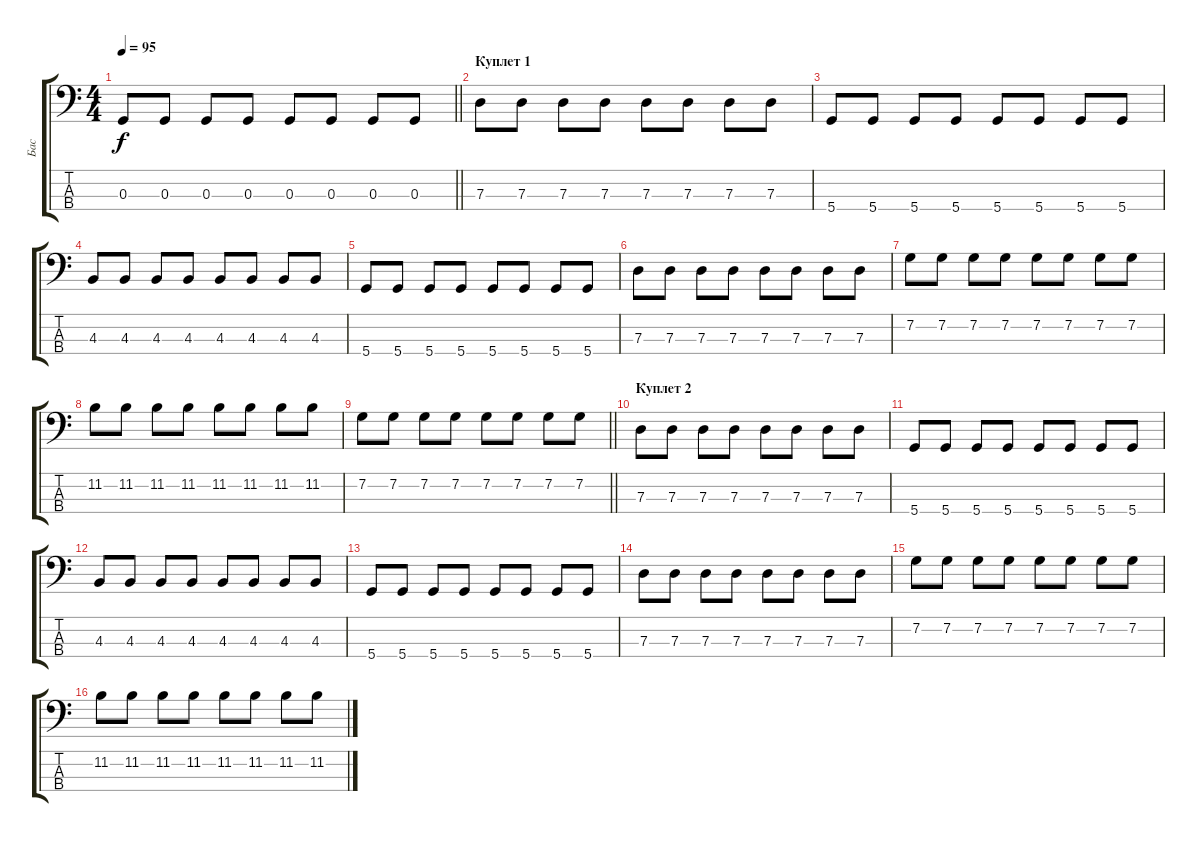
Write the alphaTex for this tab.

\track ("Бас" "Бас") {instrument electricbassfinger}
\staff {score tabs}
\tuning (F2 C2 G1 D1) {hide}
\ts (4 4)
\tempo 95
\clef f4
\barLineRight lightlight
\ks c
0.3.8{dy f} 0.3.8 0.3.8 0.3.8 0.3.8 0.3.8 0.3.8 0.3.8 |
\section ("" "Куплет 1")
7.3.8 7.3.8 7.3.8 7.3.8 7.3.8 7.3.8 7.3.8 7.3.8 |
5.4.8 5.4.8 5.4.8 5.4.8 5.4.8 5.4.8 5.4.8 5.4.8 |
4.3.8 4.3.8 4.3.8 4.3.8 4.3.8 4.3.8 4.3.8 4.3.8 |
5.4.8 5.4.8 5.4.8 5.4.8 5.4.8 5.4.8 5.4.8 5.4.8 |
7.3.8 7.3.8 7.3.8 7.3.8 7.3.8 7.3.8 7.3.8 7.3.8 |
7.2.8 7.2.8 7.2.8 7.2.8 7.2.8 7.2.8 7.2.8 7.2.8 |
11.2.8 11.2.8 11.2.8 11.2.8 11.2.8 11.2.8 11.2.8 11.2.8 |
\barLineRight lightlight
7.2.8 7.2.8 7.2.8 7.2.8 7.2.8 7.2.8 7.2.8 7.2.8 |
\section ("" "Куплет 2")
7.3.8 7.3.8 7.3.8 7.3.8 7.3.8 7.3.8 7.3.8 7.3.8 |
5.4.8 5.4.8 5.4.8 5.4.8 5.4.8 5.4.8 5.4.8 5.4.8 |
4.3.8 4.3.8 4.3.8 4.3.8 4.3.8 4.3.8 4.3.8 4.3.8 |
5.4.8 5.4.8 5.4.8 5.4.8 5.4.8 5.4.8 5.4.8 5.4.8 |
7.3.8 7.3.8 7.3.8 7.3.8 7.3.8 7.3.8 7.3.8 7.3.8 |
7.2.8 7.2.8 7.2.8 7.2.8 7.2.8 7.2.8 7.2.8 7.2.8 |
11.2.8 11.2.8 11.2.8 11.2.8 11.2.8 11.2.8 11.2.8 11.2.8
